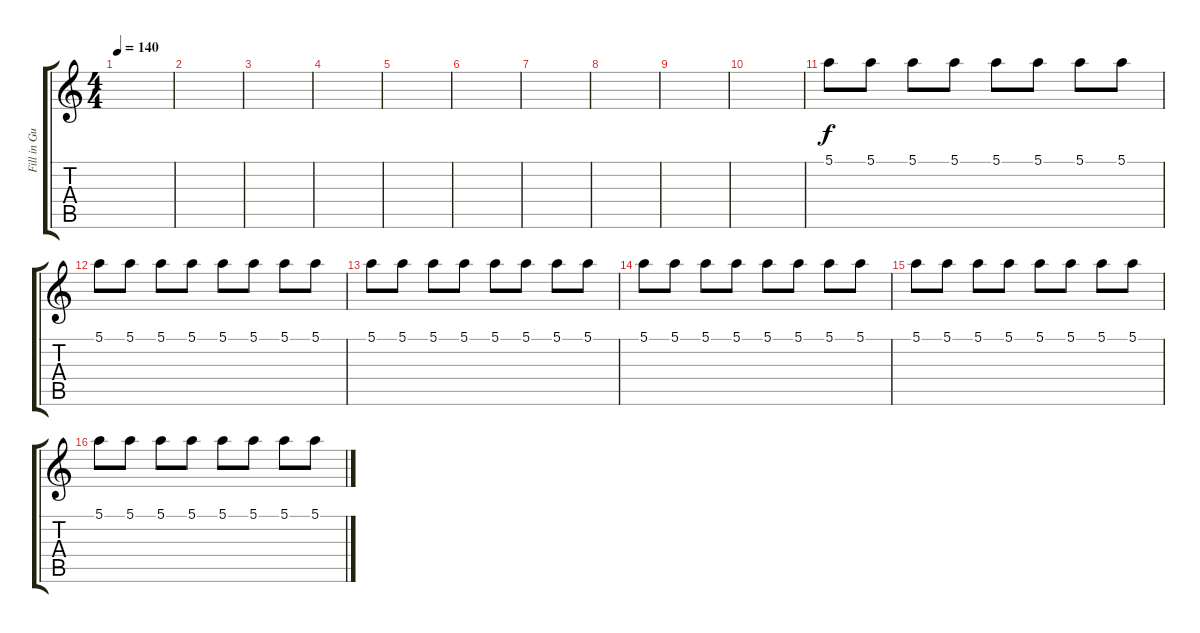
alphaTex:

\track ("Fill in Guitar III" "Fill in Gu") {instrument distortionguitar}
\staff {score tabs}
\tuning (E4 B3 G3 D3 A2 E2) {hide}
\ts (4 4)
\tempo 140
\clef g2
\ks c
|
|
|
|
|
|
|
|
|
|
5.1.8 5.1.8 5.1.8 5.1.8 5.1.8 5.1.8 5.1.8 5.1.8 |
5.1.8 5.1.8 5.1.8 5.1.8 5.1.8 5.1.8 5.1.8 5.1.8 |
5.1.8 5.1.8 5.1.8 5.1.8 5.1.8 5.1.8 5.1.8 5.1.8 |
5.1.8 5.1.8 5.1.8 5.1.8 5.1.8 5.1.8 5.1.8 5.1.8 |
5.1.8 5.1.8 5.1.8 5.1.8 5.1.8 5.1.8 5.1.8 5.1.8 |
5.1.8 5.1.8 5.1.8 5.1.8 5.1.8 5.1.8 5.1.8 5.1.8
